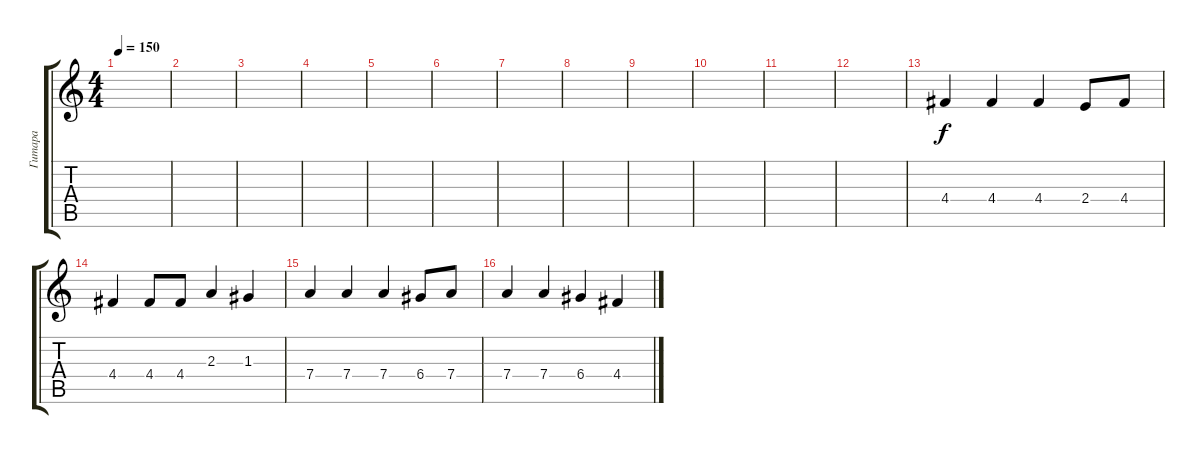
\track ("Гитара" "Гитара") {instrument distortionguitar}
\staff {score tabs}
\tuning (E4 B3 G3 D3 A2 E2) {hide}
\ts (4 4)
\tempo 150
\clef g2
\ks c
|
|
|
|
|
|
|
|
|
|
|
|
4.4.4 4.4.4 4.4.4 2.4.8 4.4.8 |
4.4.4 4.4.8 4.4.8 2.3.4 1.3.4 |
7.4.4 7.4.4 7.4.4 6.4.8 7.4.8 |
7.4.4 7.4.4 6.4.4 4.4.4
